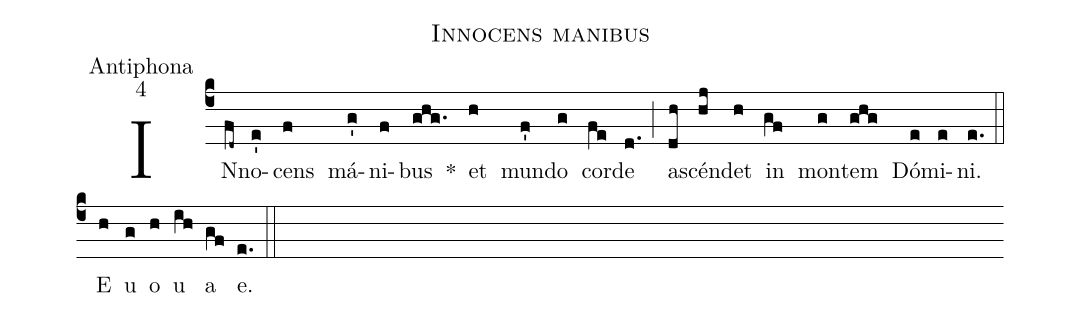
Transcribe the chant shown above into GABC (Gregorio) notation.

name:Innocens manibus;
office-part:Antiphona;
mode:4;
%%
(c4) IN(fd~)no(e')cens(f) má(g')ni(f)bus(ghg.) *() et(h) mun(f')do(g) cor(fe)de(d.) (;) a(dh)scén(hj)det(h) in(gf) mon(g)tem(ghg) Dó(e)mi(e)ni.(e.) (::) <eu>E(h) u(g) o(h) u(ih) a(gf) e.</eu>(e.) (::)
